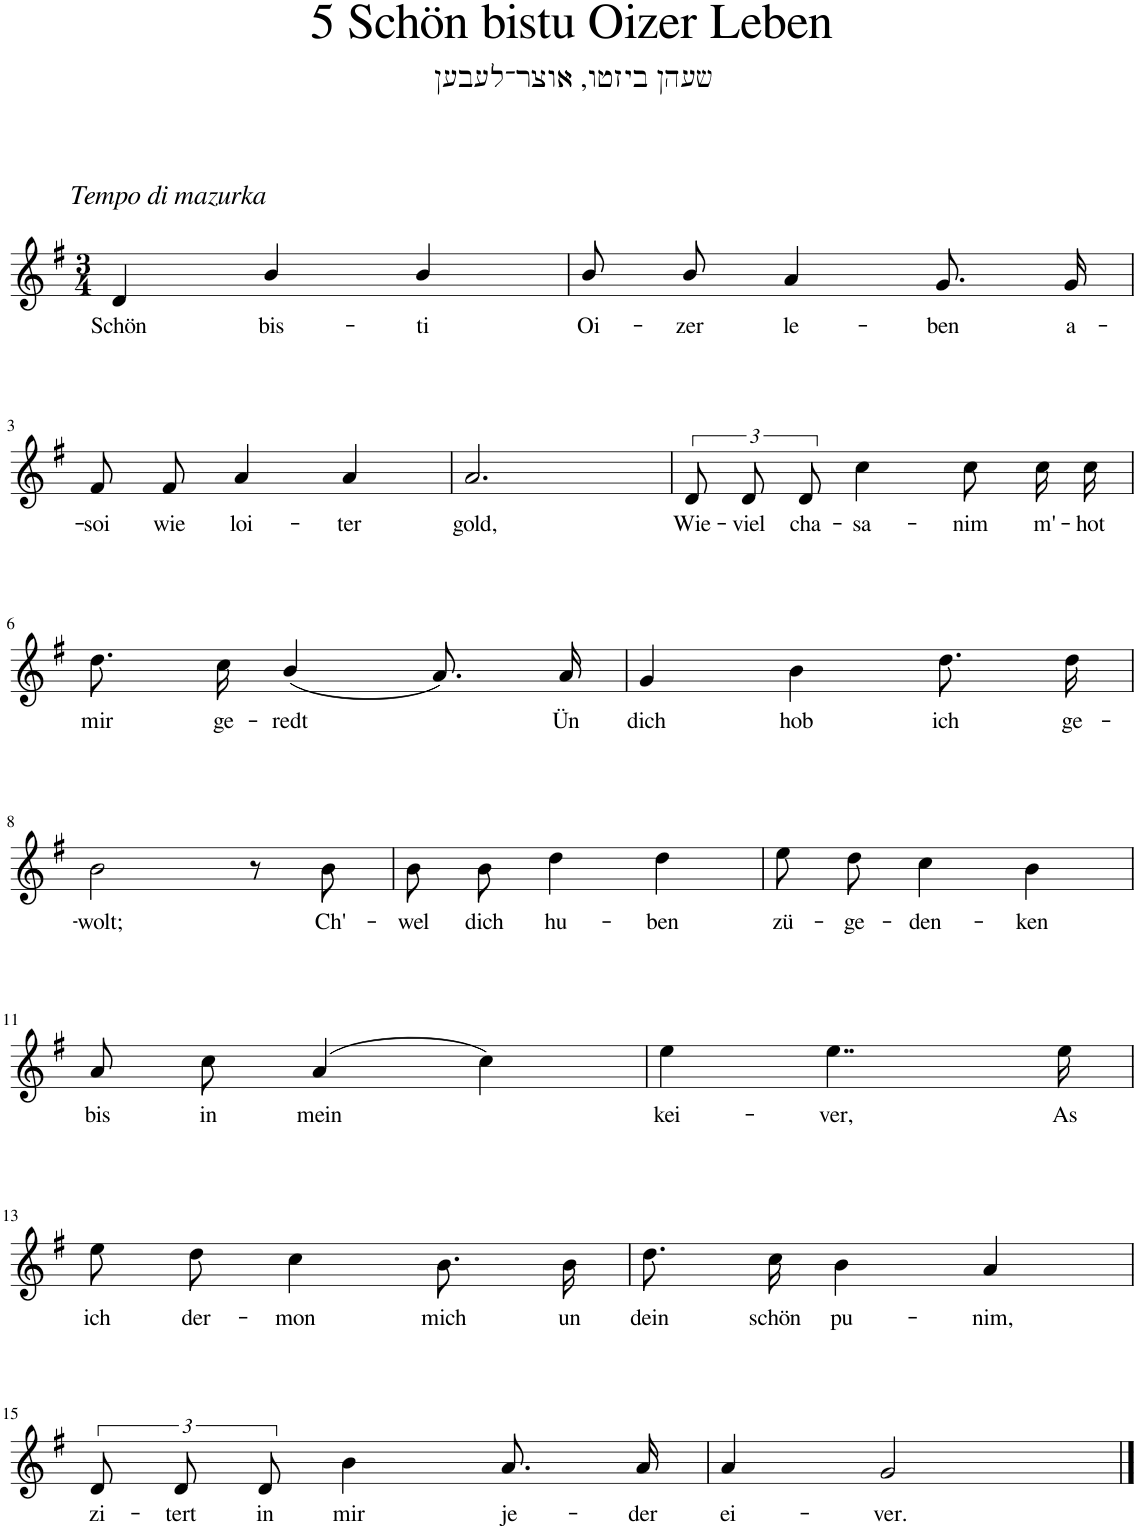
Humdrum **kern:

**kern	**text
*part1	*part1
*staff1	*staff1
*I"Klavier	*
*I'Klav.	*
*clefG2	*
*k[f#]	*
*M3/4	*
=1	=1
!LO:TX:a:i:t=Tempo di mazurka	!
!	!LO:LY:b
4d/	Schön
!	!LO:LY:b
4b/	bis-
!	!LO:LY:b
4b/	-ti
=2	=2
!	!LO:LY:b
8b/L	Oi-
!	!LO:LY:b
8b/J	-zer
!	!LO:LY:b
4a/	le-
!	!LO:LY:b
8.g/L	-ben
!	!LO:LY:b
16g/Jk	a-
!!LO:LB:g=z
=3	=3
!	!LO:LY:b
8f#/L	-soi
!	!LO:LY:b
8f#/J	wie
!	!LO:LY:b
4a/	loi-
!	!LO:LY:b
4a/	-ter
=4	=4
!	!LO:LY:b
2.a/	gold,
=5	=5
!	!LO:LY:b
12d/L	Wie-
!	!LO:LY:b
12d/	-viel
!	!LO:LY:b
12d/J	cha-
!	!LO:LY:b
4cc\	-sa-
!	!LO:LY:b
8cc\L	-nim
!	!LO:LY:b
16cc\L	m'-
!	!LO:LY:b
16cc\JJ	-hot
!!LO:LB:g=z
=6	=6
!	!LO:LY:b
8.dd\L	mir
!	!LO:LY:b
16cc\Jk	ge-
!	!LO:LY:b
(4b/	-redt
8.a/L)	.
!	!LO:LY:b
16a/Jk	Ün
=7	=7
!	!LO:LY:b
4g/	dich
!	!LO:LY:b
4b\	hob
!	!LO:LY:b
8.dd\L	ich
!	!LO:LY:b
16dd\Jk	ge-
!!LO:LB:g=z
=8	=8
!	!LO:LY:b
2b\	-wolt;
8r	.
!	!LO:LY:b
8b\	Ch'-
=9	=9
!	!LO:LY:b
8b\L	-wel
!	!LO:LY:b
8b\J	dich
!	!LO:LY:b
4dd\	hu-
!	!LO:LY:b
4dd\	-ben
=10	=10
!	!LO:LY:b
8ee\L	zü-
!	!LO:LY:b
8dd\J	-ge-
!	!LO:LY:b
4cc\	-den-
!	!LO:LY:b
4b\	-ken
!!LO:LB:g=z
=11	=11
!	!LO:LY:b
8a\L	bis
!	!LO:LY:b
8cc\J	in
!	!LO:LY:b
(4a/	mein
4cc\)	.
=12	=12
!	!LO:LY:b
4ee\	kei-
!	!LO:LY:b
4..ee\	-ver,
!	!LO:LY:b
16ee\	As
!!LO:LB:g=z
=13	=13
!	!LO:LY:b
8ee\L	ich
!	!LO:LY:b
8dd\J	der-
!	!LO:LY:b
4cc\	-mon
!	!LO:LY:b
8.b\L	mich
!	!LO:LY:b
16b\Jk	un
=14	=14
!	!LO:LY:b
8.dd\L	dein
!	!LO:LY:b
16cc\Jk	schön
!	!LO:LY:b
4b\	pu-
!	!LO:LY:b
4a/	-nim,
!!LO:LB:g=z
=15	=15
!	!LO:LY:b
12d/L	zi-
!	!LO:LY:b
12d/	-tert
!	!LO:LY:b
12d/J	in
!	!LO:LY:b
4b\	mir
!	!LO:LY:b
8.a/L	je-
!	!LO:LY:b
16a/Jk	-der
=16	=16
!	!LO:LY:b
4a/	ei-
!	!LO:LY:b
2g/	-ver.
==	==
*-	*-
